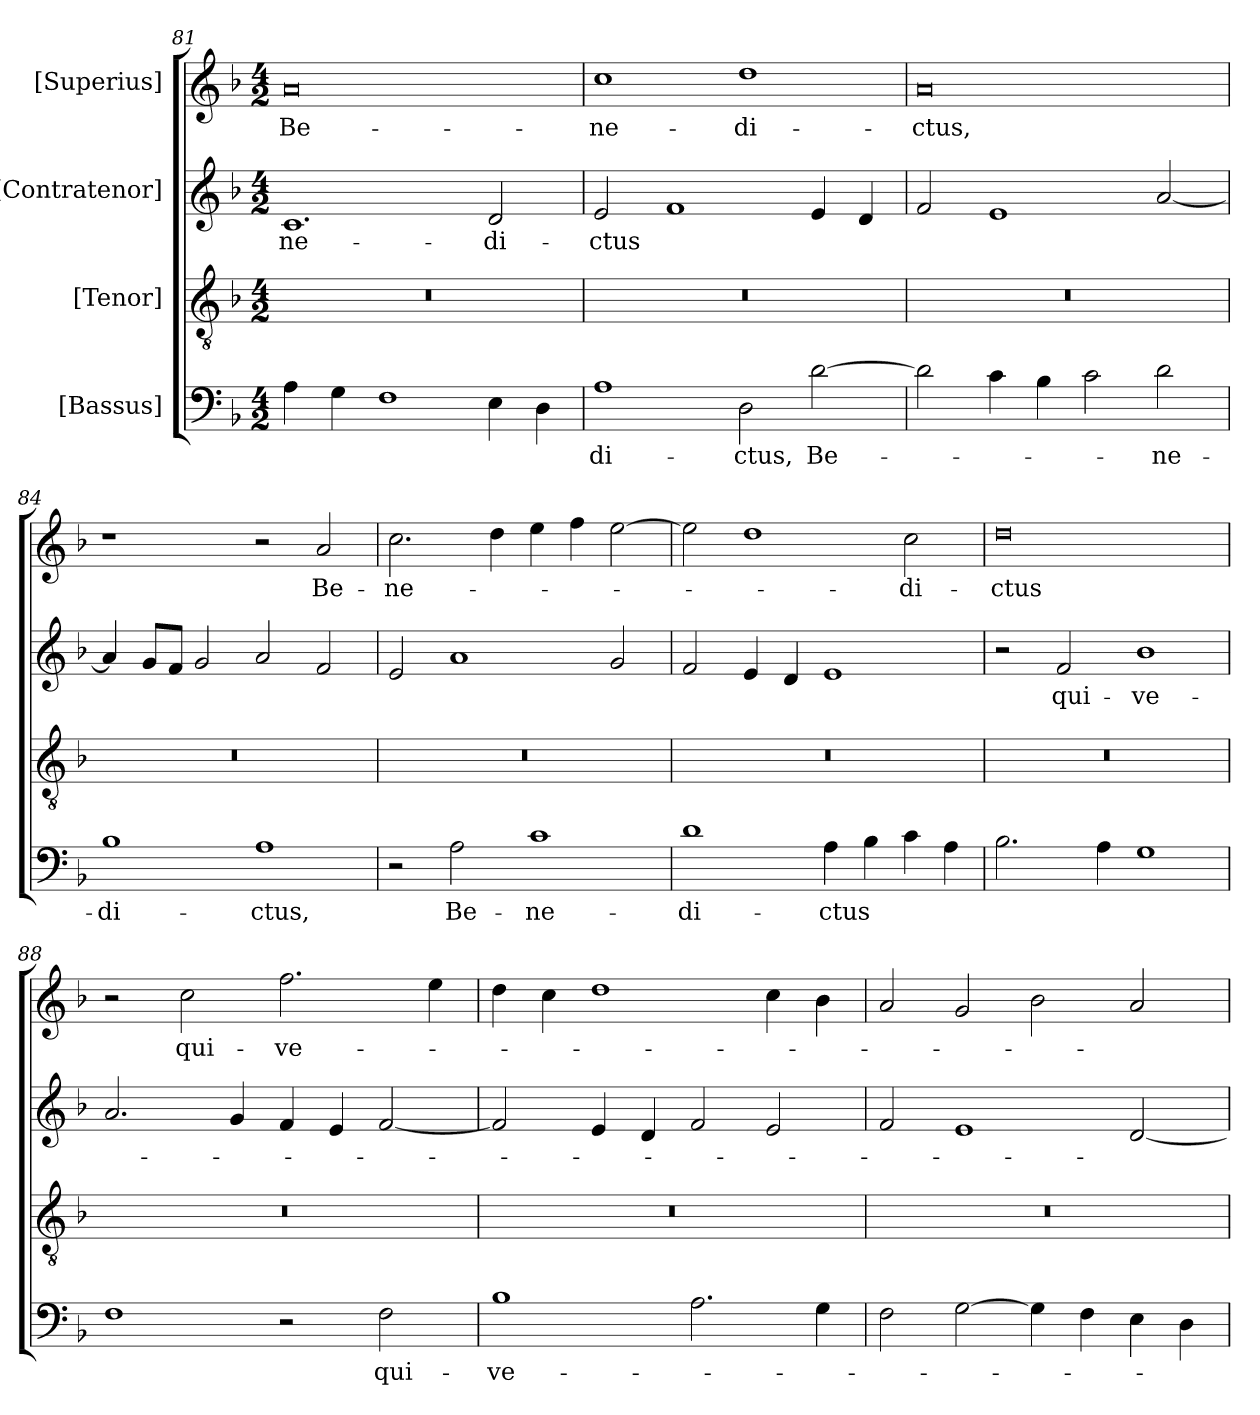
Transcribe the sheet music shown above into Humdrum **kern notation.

**kern	**text	**kern	**kern	**text	**kern	**text
*part4	*part4	*part3	*part2	*part2	*part1	*part1
*staff4	*staff4	*staff3	*staff2	*staff2	*staff1	*staff1
*I"[Bassus]	*	*I"[Tenor]	*I"[Contratenor]	*	*I"[Superius]	*
*clefF4	*	*clefGv2	*clefG2	*	*clefG2	*
*k[b-]	*	*k[b-]	*k[b-]	*	*k[b-]	*
*M4/2	*	*M4/2	*M4/2	*	*M4/2	*
=81	=81	=81	=81	=81	=81	=81
4A\	.	0r	1.c/	-ne-	0a/	Be-
4G\	.	.	.	.	.	.
1F\	.	.	.	.	.	.
4E\	.	.	2d/	-di-	.	.
4D\	.	.	.	.	.	.
=82	=82	=82	=82	=82	=82	=82
1A\	-di-	0r	2e/	-ctus	1cc\	-ne-
.	.	.	1f/	.	.	.
2D\	-ctus,	.	.	.	1dd\	-di-
[2d\	Be-	.	4e/	.	.	.
.	.	.	4d/	.	.	.
=83	=83	=83	=83	=83	=83	=83
2d\]	.	0r	2f/	.	0a/	-ctus,
4c\	.	.	1e/	.	.	.
4B-\	.	.	.	.	.	.
2c\	.	.	.	.	.	.
2d\	-ne-	.	[2a/	.	.	.
=84	=84	=84	=84	=84	=84	=84
1B-\	-di-	0r	4a/]	.	1r	.
.	.	.	8g/L	.	.	.
.	.	.	8f/J	.	.	.
.	.	.	2g/	.	.	.
1A\	-ctus,	.	2a/	.	2r	.
.	.	.	2f/	.	2a/	Be-
=85	=85	=85	=85	=85	=85	=85
2r	.	0r	2e/	.	2.cc\	-ne-
2A\	Be-	.	1a/	.	.	.
.	.	.	.	.	4dd\	.
1c\	-ne-	.	.	.	4ee\	.
.	.	.	.	.	4ff\	.
.	.	.	2g/	.	[2ee\	.
=86	=86	=86	=86	=86	=86	=86
1d\	-di-	0r	2f/	.	2ee\]	.
.	.	.	4e/	.	1dd\	.
.	.	.	4d/	.	.	.
4A\	-ctus	.	1e/	.	.	.
4B-\	.	.	.	.	.	.
4c\	.	.	.	.	2cc\	-di-
4A\	.	.	.	.	.	.
=87	=87	=87	=87	=87	=87	=87
2.B-\	.	0r	2r	.	0dd\	-ctus
.	.	.	2f/	qui-	.	.
4A\	.	.	.	.	.	.
1G\	.	.	1b-\	ve-	.	.
=88	=88	=88	=88	=88	=88	=88
1F\	.	0r	2.a/	.	2r	.
.	.	.	.	.	2cc\	qui-
.	.	.	4g/	.	.	.
2r	.	.	4f/	.	2.ff\	ve-
.	.	.	4e/	.	.	.
2F\	qui-	.	[2f/	.	.	.
.	.	.	.	.	4ee\	.
=89	=89	=89	=89	=89	=89	=89
1B-\	ve-	0r	2f/]	.	4dd\	.
.	.	.	.	.	4cc\	.
.	.	.	4e/	.	1dd\	.
.	.	.	4d/	.	.	.
2.A\	.	.	2f/	.	.	.
.	.	.	2e/	.	4cc\	.
4G\	.	.	.	.	4b-\	.
=90	=90	=90	=90	=90	=90	=90
2F\	.	0r	2f/	.	2a/	.
[2G\	.	.	1e/	.	2g/	.
4G\]	.	.	.	.	2b-\	.
4F\	.	.	.	.	.	.
4E\	.	.	[2d/	.	2a/	.
4D\	.	.	.	.	.	.
=	=	=	=	=	=	=
*-	*-	*-	*-	*-	*-	*-
